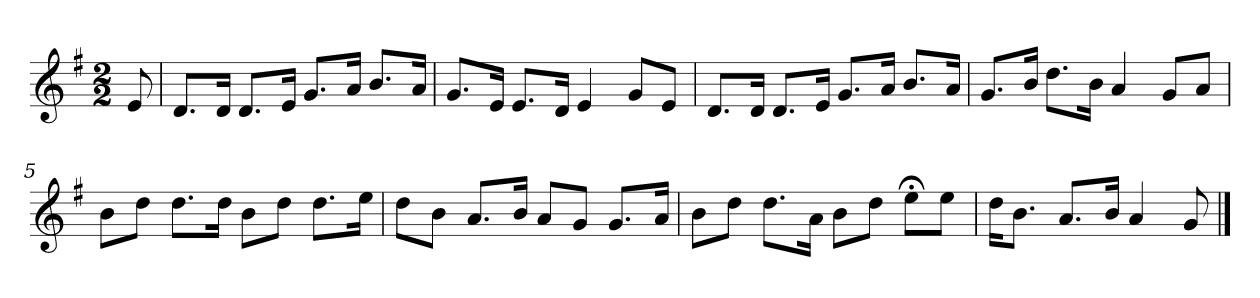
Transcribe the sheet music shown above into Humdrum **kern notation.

**kern
*part1
*staff1
*clefG2
*k[f#]
*M2/2
*MM120
=
8e/
=1
8.d/L
16d/Jk
8.d/L
16e/Jk
8.g/L
16a/Jk
8.b/L
16a/Jk
=2
8.g/L
16e/Jk
8.e/L
16d/Jk
4e/
8g/L
8e/J
=3
8.d/L
16d/Jk
8.d/L
16e/Jk
8.g/L
16a/Jk
8.b/L
16a/Jk
=4
8.g/L
16b/Jk
8.dd\L
16b\Jk
4a/
8g/L
8a/J
=5
8b\L
8dd\J
8.dd\L
16dd\Jk
8b\L
8dd\J
8.dd\L
16ee\Jk
=6
8dd\L
8b\J
8.a/L
16b/Jk
8a/L
8g/J
8.g/L
16a/Jk
=7
8b\L
8dd\J
8.dd\L
16a\Jk
8b\L
8dd\J
8ee;<\L
8ee\J
=8
16dd\KL
8.b\J
8.a/L
16b/Jk
4a/
8g/
==
*-
